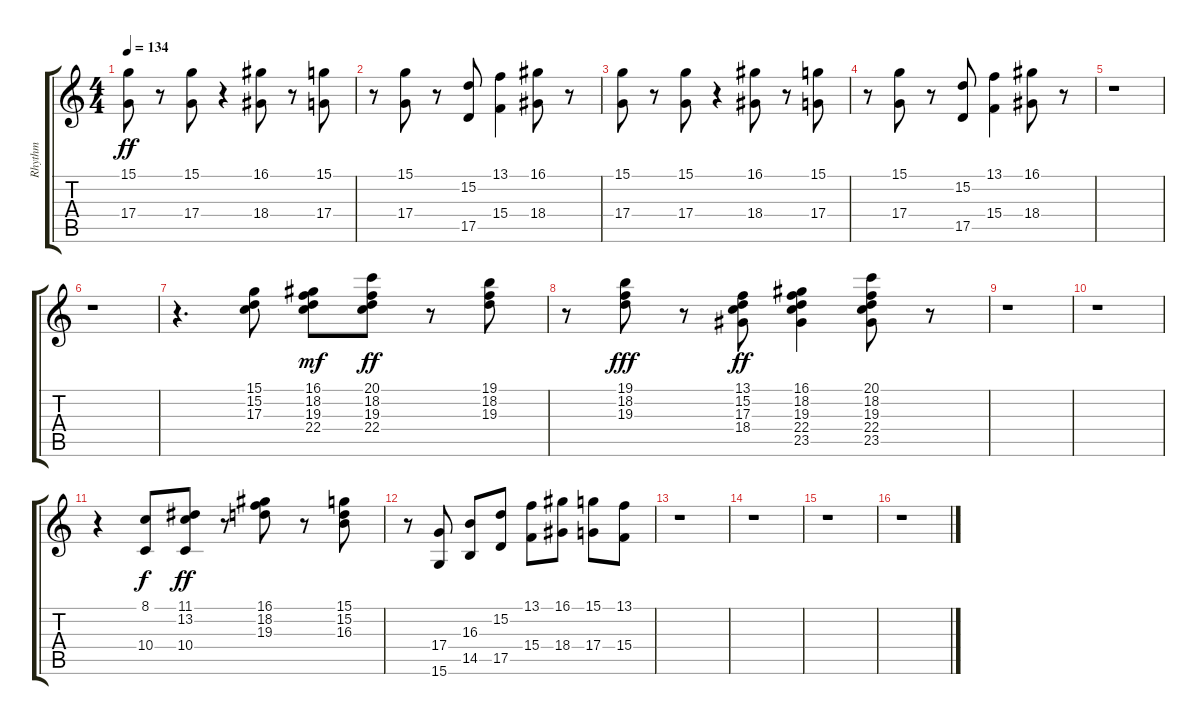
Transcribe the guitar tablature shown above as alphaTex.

\track ("Rhythm" "Rhythm") {instrument brasssection}
\staff {score tabs}
\tuning (E4 B3 G3 D3 A2 E2) {hide}
\ts (4 4)
\tempo 134
\clef g2
\ks c
(15.1 17.4).8{dy ff} r.8 (15.1 17.4).8 r.4 (16.1 18.4).8 r.8 (15.1 17.4).8 |
r.8 (15.1 17.4).8 r.8 (15.2 17.5).8 (13.1 15.4).4 (16.1 18.4).8 r.8 |
(15.1 17.4).8 r.8 (15.1 17.4).8 r.4 (16.1 18.4).8 r.8 (15.1 17.4).8 |
r.8 (15.1 17.4).8 r.8 (15.2 17.5).8 (13.1 15.4).4 (16.1 18.4).8 r.8 |
r.1 |
r.1 |
r.4{d} (15.1 15.2 17.3).8 (16.1 18.2 19.3 22.4).8{dy mf} (20.1 18.2 19.3 22.4).8{dy ff} r.8 (19.1 18.2 19.3).8 |
r.8 (19.1 18.2 19.3).8{dy fff} r.8 (13.1 15.2 17.3 18.4).8{dy ff} (16.1 18.2 19.3 22.4 23.5).4 (20.1 18.2 19.3 22.4 23.5).8 r.8 |
r.1 |
r.1 |
r.4 (8.1 10.4).8{dy f} (11.1 13.2 10.4).8{dy ff} r.8 (16.1 18.2 19.3).8 r.8 (15.1 15.2 16.3).8 |
r.8 (17.4 15.6).8 (16.3 14.5).8 (15.2 17.5).8 (13.1 15.4).8 (16.1 18.4).8 (15.1 17.4).8 (13.1 15.4).8 |
r.1 |
r.1 |
r.1 |
r.1
